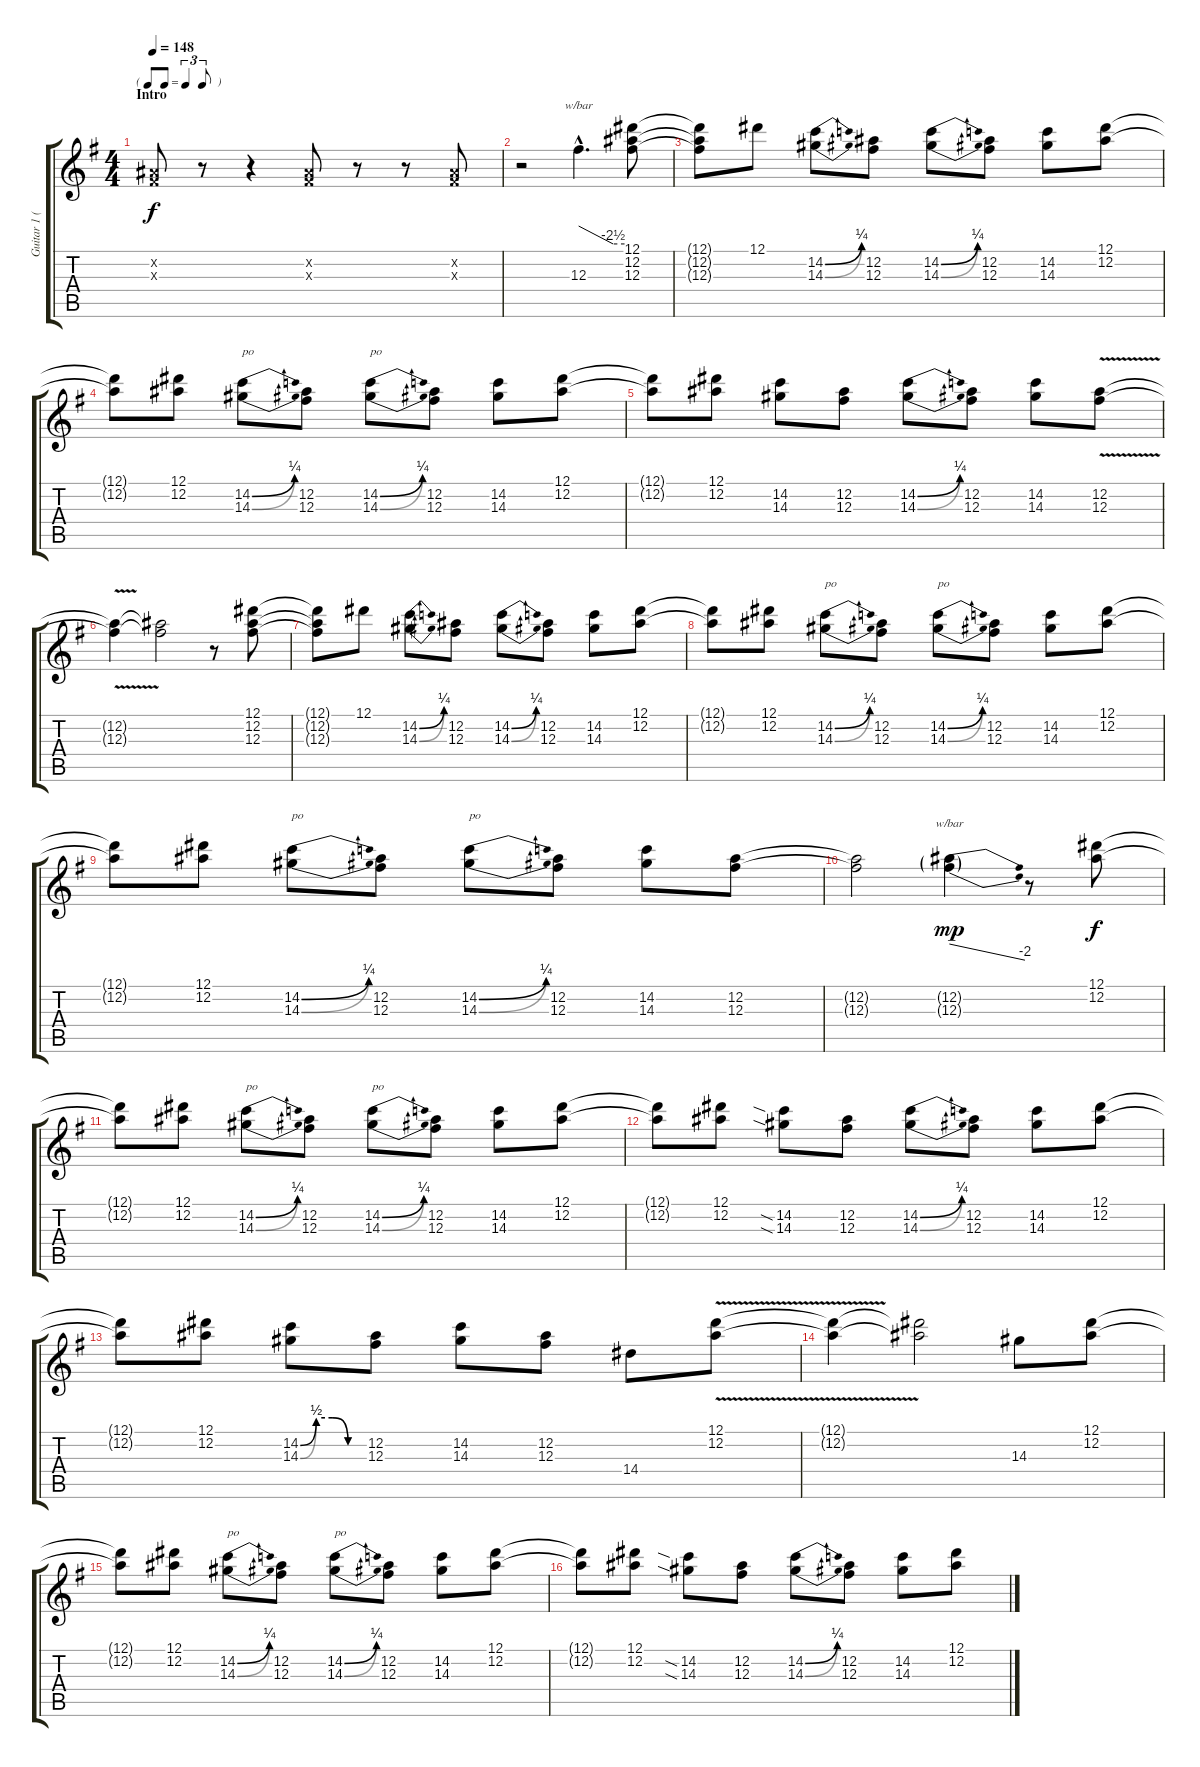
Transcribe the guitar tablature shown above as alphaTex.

\track ("Guitar 1 (Slash)" "Guitar 1 (") {instrument overdrivenguitar}
\staff {score tabs}
\tuning (Eb4 Bb3 Gb3 Db3 Ab2 Eb2) {hide}
\ts (4 4)
\tf triplet8th
\section ("" "Intro")
\tempo 148
\clef g2
\ks g
(0.2{x} 0.3{x}).8{dy f instrument overdrivenguitar} r.8 r.4 (0.2{x} 0.3{x}).8 r.8 r.8 (0.2{x} 0.3{x}).8 |
r.2 12.3{hac}.4{d tbe (custom default 0 0 45 -10 60 -10)} (12.1 12.2 12.3).8 |
(12.1{t} 12.2{t} 12.3{t}).8 12.1.8 (14.2{be (bend 0 0 60 1)} 14.3{be (bend 0 0 60 1)}).8 (12.2 12.3).8 (14.2{be (bend 0 0 60 1)} 14.3{be (bend 0 0 60 1)}).8 (12.2 12.3).8 (14.2 14.3).8 (12.1 12.2).8 |
(12.1{t} 12.2{t}).8 (12.1 12.2).8 (14.2{be (bend 0 0 60 1)} 14.3{be (bend 0 0 60 1)}).8{txt "po"} (12.2 12.3).8 (14.2{be (bend 0 0 60 1)} 14.3{be (bend 0 0 60 1)}).8{txt "po"} (12.2 12.3).8 (14.2 14.3).8 (12.1 12.2).8 |
(12.1{t} 12.2{t}).8 (12.1 12.2).8 (14.2 14.3).8 (12.2 12.3).8 (14.2{be (bend 0 0 60 1)} 14.3{be (bend 0 0 60 1)}).8 (12.2 12.3).8 (14.2 14.3).8 (12.2{v} 12.3{v}).8 |
(12.2{t} 12.3{t}).4 (12.2{t} 12.3{t}).2 r.8 (12.1 12.2 12.3).8 |
(12.1{t} 12.2{t} 12.3{t}).8 12.1.8 (14.2{be (bend 0 0 60 1)} 14.3{be (bend 0 0 60 1)}).8 (12.2 12.3).8 (14.2{be (bend 0 0 60 1)} 14.3{be (bend 0 0 60 1)}).8 (12.2 12.3).8 (14.2 14.3).8 (12.1 12.2).8 |
(12.1{t} 12.2{t}).8 (12.1 12.2).8 (14.2{be (bend 0 0 60 1)} 14.3{be (bend 0 0 60 1)}).8{txt "po"} (12.2 12.3).8 (14.2{be (bend 0 0 60 1)} 14.3{be (bend 0 0 60 1)}).8{txt "po"} (12.2 12.3).8 (14.2 14.3).8 (12.1 12.2).8 |
(12.1{t} 12.2{t}).8 (12.1 12.2).8 (14.2{be (bend 0 0 60 1)} 14.3{be (bend 0 0 60 1)}).8{txt "po"} (12.2 12.3).8 (14.2{be (bend 0 0 60 1)} 14.3{be (bend 0 0 60 1)}).8{txt "po"} (12.2 12.3).8 (14.2 14.3).8 (12.2 12.3).8 |
(12.2{t} 12.3{t}).2 (12.2{g} 12.3{g}).4{tbe (dive default 0 0 60 -8) dy mp} r.8 (12.1 12.2).8{dy f} |
(12.1{t} 12.2{t}).8 (12.1 12.2).8 (14.2{be (bend 0 0 60 1)} 14.3{be (bend 0 0 60 1)}).8{txt "po"} (12.2 12.3).8 (14.2{be (bend 0 0 60 1)} 14.3{be (bend 0 0 60 1)}).8{txt "po"} (12.2 12.3).8 (14.2 14.3).8 (12.1 12.2).8 |
(12.1{t} 12.2{t}).8 (12.1 12.2).8 (14.2{sia} 14.3{sia}).8 (12.2 12.3).8 (14.2{be (bend 0 0 60 1)} 14.3{be (bend 0 0 60 1)}).8 (12.2 12.3).8 (14.2 14.3).8 (12.1 12.2).8 |
(12.1{t} 12.2{t}).8 (12.1 12.2).8 (14.2{be (custom 0 0 15 2 30 2 45 0 60 0)} 14.3{be (custom 0 0 15 2 30 2 45 0 60 0)}).8 (12.2 12.3).8 (14.2 14.3).8 (12.2 12.3).8 14.4.8 (12.1{v} 12.2{v}).8 |
(12.1{t} 12.2{t}).4 (12.1{t} 12.2{t}).2 14.3.8 (12.1 12.2).8 |
(12.1{t} 12.2{t}).8 (12.1 12.2).8 (14.2{be (bend 0 0 60 1)} 14.3{be (bend 0 0 60 1)}).8{txt "po"} (12.2 12.3).8 (14.2{be (bend 0 0 60 1)} 14.3{be (bend 0 0 60 1)}).8{txt "po"} (12.2 12.3).8 (14.2 14.3).8 (12.1 12.2).8 |
(12.1{t} 12.2{t}).8 (12.1 12.2).8 (14.2{sia} 14.3{sia}).8 (12.2 12.3).8 (14.2{be (bend 0 0 60 1)} 14.3{be (bend 0 0 60 1)}).8 (12.2 12.3).8 (14.2 14.3).8 (12.1 12.2).8
